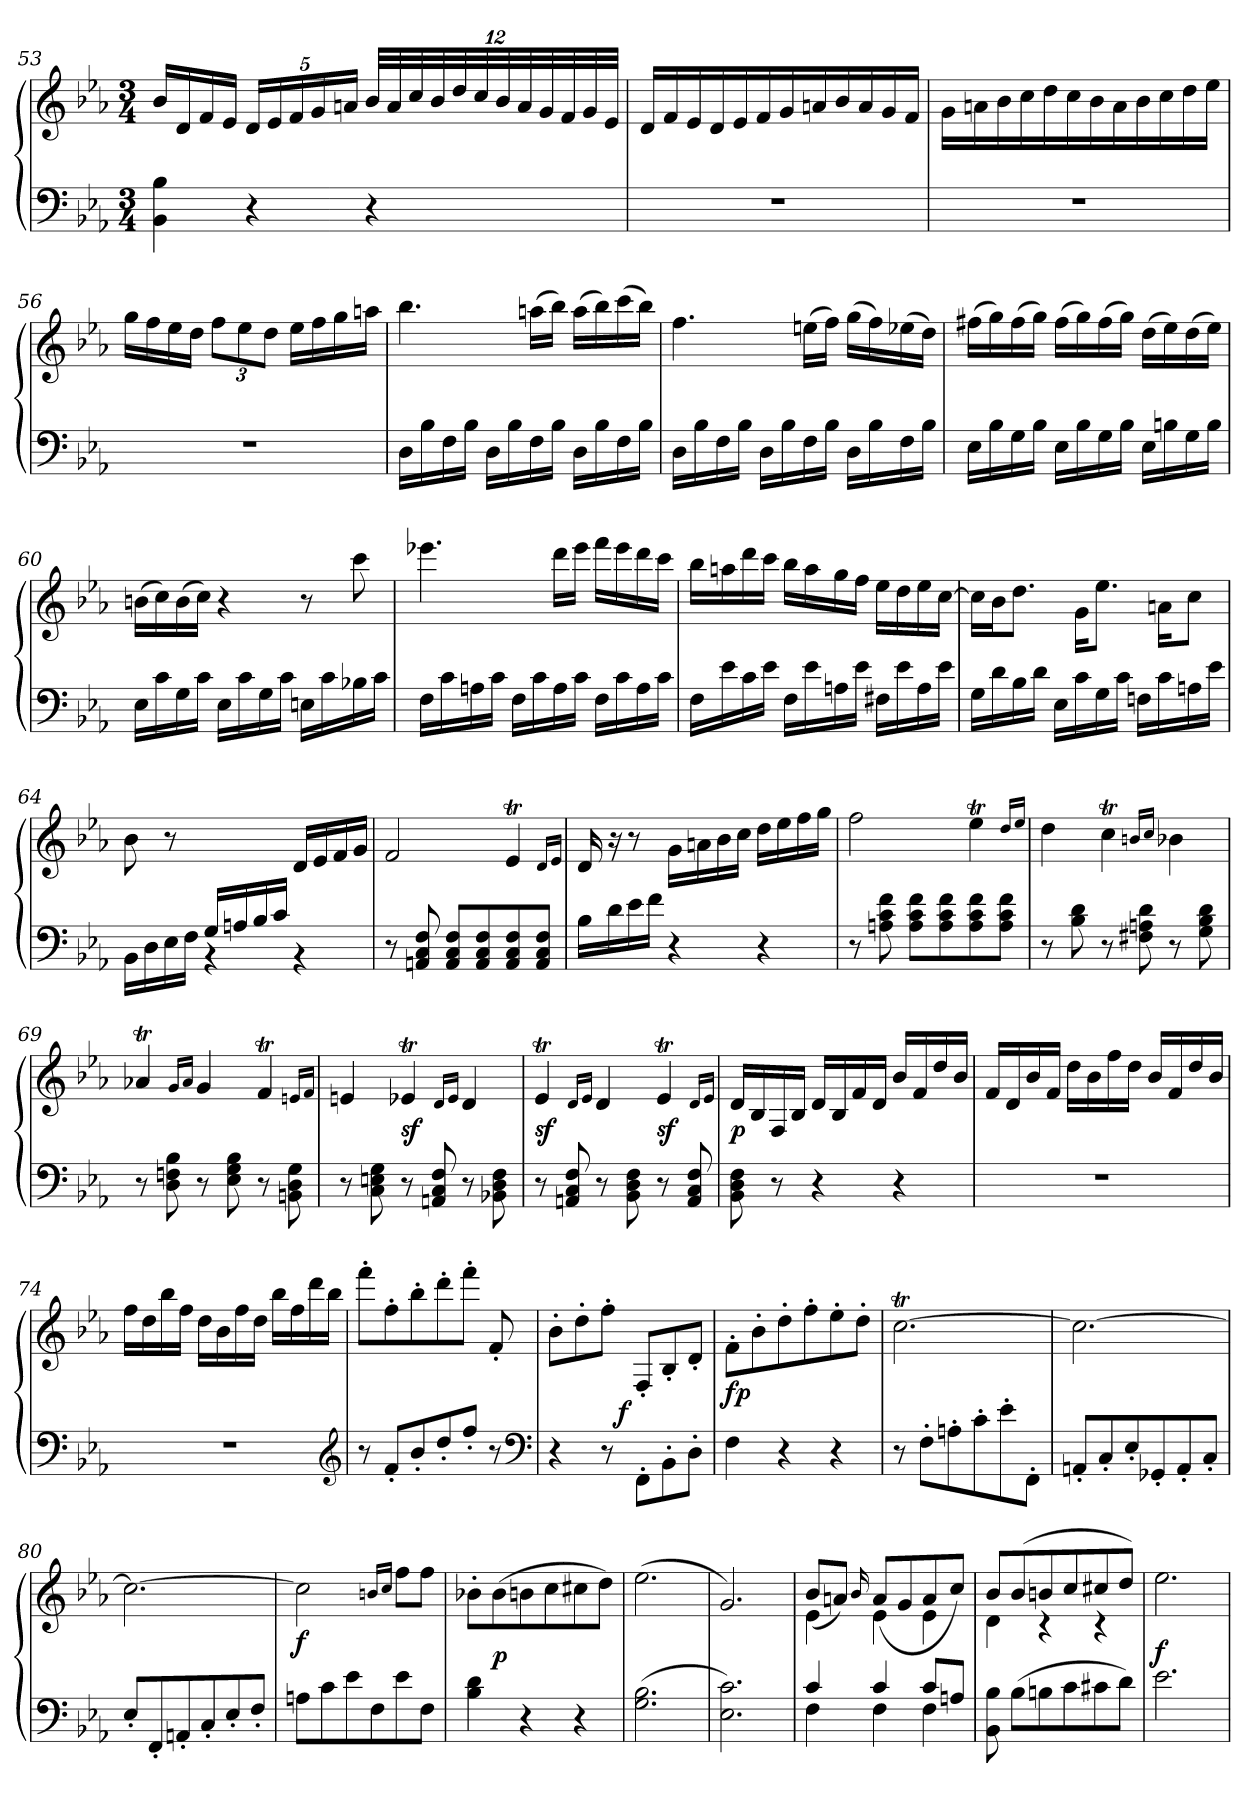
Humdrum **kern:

**kern	**kern	**dynam
*part1	*part1	*part1
*staff2	*staff1	*staff1/2
*clefF4	*clefG2	*
*k[b-e-a-]	*k[b-e-a-]	*
*M3/4	*M3/4	*
=53	=53	=53
4B-\ 4BB-\	16b-/LL	.
.	16d/	.
.	16f/	.
.	16e-/JJ	.
4r	20d/LL	.
.	20e-/	.
.	20f/	.
.	20g/	.
.	20an/JJ	.
4r	48b-/LLL	.
.	48a/	.
.	48cc/	.
.	48b-/	.
.	48dd/	.
.	48cc/	.
.	48b-/	.
.	48a/	.
.	48g/	.
.	48f/	.
.	48g/	.
.	48e-/JJJ	.
=54	=54	=54
2.rF	16d/LL	.
.	16f/	.
.	16e-/	.
.	16d/	.
.	16e-/	.
.	16f/	.
.	16g/	.
.	16an/	.
.	16b-/	.
.	16a/	.
.	16g/	.
.	16f/JJ	.
!!LO:LB:g=z
=55	=55	=55
2.rF	16g\LL	.
.	16an\	.
.	16b-\	.
.	16cc\	.
.	16dd\	.
.	16cc\	.
.	16b-\	.
.	16a\	.
.	16b-\	.
.	16cc\	.
.	16dd\	.
.	16ee-\JJ	.
=56	=56	=56
2.rF	16gg\LL	.
.	16ff\	.
.	16ee-\	.
.	16dd\JJ	.
.	12ff\L	.
.	12ee-\	.
.	12dd\J	.
.	16ee-\LL	.
.	16ff\	.
.	16gg\	.
.	16aan\JJ	.
=57	=57	=57
16D\LL	4.bb-\	.
16B-\	.	.
16F\	.	.
16B-\JJ	.	.
16D\LL	.	.
16B-\	.	.
16F\	(>16aan\LL	.
16B-\JJ	16bb-\JJ)	.
16D\LL	(>16aa\LL	.
16B-\	16bb-\)	.
16F\	(>16ccc\	.
16B-\JJ	16bb-\JJ)	.
=58	=58	=58
16D\LL	4.ff\	.
16B-\	.	.
16F\	.	.
16B-\JJ	.	.
16D\LL	.	.
16B-\	.	.
16F\	(>16een\LL	.
16B-\JJ	16ff\JJ)	.
16D\LL	(>16gg\LL	.
16B-\	16ff\)	.
16F\	(>16ee-X\	.
16B-\JJ	16dd\JJ)	.
!!LO:LB:g=z
=59	=59	=59
16E-\LL	(>16ff#X\LL	.
16B-\	16gg\)	.
16G\	(>16ff#\	.
16B-\JJ	16gg\JJ)	.
16E-\LL	(16ff#\LL	.
16B-\	16gg\)	.
16G\	(16ff#\	.
16B-\JJ	16gg\JJ)	.
16E-\LL	(>16dd\LL	.
16Bn\	16ee-\)	.
16G\	(>16dd\	.
16B\JJ	16ee-\JJ)	.
=60	=60	=60
16E-\LL	(>16bn\LL	.
16c\	16cc\)	.
16G\	(>16b\	.
16c\JJ	16cc\JJ)	.
16E-\LL	4r	.
16c\	.	.
16G\	.	.
16c\JJ	.	.
16En\LL	8r	.
16c\	.	.
16B-X\	8ccc\	.
16c\JJ	.	.
=61	=61	=61
16F\LL	4.eee-X\	.
16c\	.	.
16An\	.	.
16c\JJ	.	.
16F\LL	.	.
16c\	.	.
16A\	16ddd\LL	.
16c\JJ	16eee-\JJ	.
16F\LL	16fff\LL	.
16c\	16eee-\	.
16A\	16ddd\	.
16c\JJ	16ccc\JJ	.
=62	=62	=62
16F\LL	16bb-\LL	.
16e-\	16aan\	.
16c\	16ddd\	.
16e-\JJ	16ccc\JJ	.
16F\LL	16bb-\LL	.
16e-\	16aa\	.
16An\	16gg\	.
16e-\JJ	16ff\JJ	.
16F#X\LL	16ee-\LL	.
16e-\	16dd\	.
16A\	16ee-\	.
16e-\JJ	[16cc\JJ	.
!!LO:LB:g=z
=63	=63	=63
16G\LL	16cc\LL]	.
16d\	16b-\J	.
16B-\	8.dd\J	.
16d\JJ	.	.
16E-\LL	.	.
16c\	16g\KL	.
16G\	8.ee-\J	.
16c\JJ	.	.
16Fn\LL	.	.
16c\	16an\KL	.
16An\	8cc\J	.
16e-\JJ	.	.
=64	=64	=64
*^	*	*
16BB-\LL	4ryy	8b-\	.
16D\	.	.	.
16E-\	.	8r	.
16F\JJ	.	.	.
4rBB	16G/LL	4ryy	.
.	16An/	.	.
.	16B-/	.	.
.	16c/JJ	.	.
4ryy	4rBB	16d/LL	.
.	.	16e-/	.
.	.	16f/	.
.	.	16g/JJ	.
*v	*v	*	*
=65	=65	=65
8r	2f/	.
8F/ 8C/ 8AAn/	.	.
8F/ 8C/ 8AA/L	.	.
8F/ 8C/ 8AA/	.	.
8F/ 8C/ 8AA/	4e-T/	.
8F/ 8C/ 8AA/J	.	.
.	16qqd/LL	.
.	16qqe-/JJ	.
=66	=66	=66
16B-\LL	16d/	.
16d\	16r	.
16e-\	8r	.
16f\JJ	.	.
4r	16g\LL	.
.	16an\	.
.	16b-\	.
.	16cc\JJ	.
4r	16dd\LL	.
.	16ee-\	.
.	16ff\	.
.	16gg\JJ	.
!!LO:PB:g=z
=67	=67	=67
8r	2ff\	.
8f\ 8c\ 8An\	.	.
8f\ 8c\ 8A\L	.	.
8f\ 8c\ 8A\	.	.
8f\ 8c\ 8A\	4ee-T\	.
8f\ 8c\ 8A\J	.	.
.	16qqdd/LL	.
.	16qqee-/JJ	.
=68	=68	=68
8r	4dd\	.
8d\ 8B-\	.	.
8r	4ccT\	cresc.
8d\ 8An\ 8F#X\	.	.
.	16qqbn/LL	.
.	16qqcc/JJ	.
8r	4b-X\	.
8d\ 8B-\ 8G\	.	.
=69	=69	=69
8r	4a-XT/	.
8B-\ 8Fn\ 8D\	.	.
.	16qqg/LL	.
.	16qqa-/JJ	.
8r	4g/	.
8B-\ 8G\ 8E-\	.	.
8r	4fT/	.
8G\ 8D\ 8BBn\	.	.
.	16qqen/LL	.
.	16qqf/JJ	.
=70	=70	=70
8r	4en/	.
8G\ 8En\ 8C\	.	.
8r	4e-XT/	sf
8F/ 8C/ 8AAn/	.	.
.	16qqd/LL	.
.	16qqe-/JJ	.
8r	4d/	.
8F\ 8D\ 8BB-X\	.	.
=71	=71	=71
8r	4e-T/	sf
8F/ 8C/ 8AAn/	.	.
.	16qqd/LL	.
.	16qqe-/JJ	.
8r	4d/	.
8F\ 8D\ 8BB-\	.	.
8r	4e-T/	sf
8F/ 8C/ 8AA/	.	.
.	16qqd/LL	.
.	16qqe-/JJ	.
!!LO:LB:g=z
=72	=72	=72
8F\ 8D\ 8BB-\	16d/LL	p
.	16B-/	.
8r	16F/	.
.	16B-/JJ	.
4r	16d/LL	.
.	16B-/	.
.	16f/	.
.	16d/JJ	.
4r	16b-/LL	.
.	16f/	.
.	16dd/	.
.	16b-/JJ	.
=73	=73	=73
2.rF	16f/LL	.
.	16d/	.
.	16b-/	.
.	16f/JJ	.
.	16dd\LL	.
.	16b-\	.
.	16ff\	.
.	16dd\JJ	.
.	16b-/LL	.
.	16f/	.
.	16dd/	.
.	16b-/JJ	.
=74	=74	=74
2.rF	16ff\LL	.
.	16dd\	.
.	16bb-\	.
.	16ff\JJ	.
.	16dd\LL	.
.	16b-\	.
.	16ff\	.
.	16dd\JJ	.
.	16bb-\LL	.
.	16ff\	.
.	16ddd\	.
.	16bb-\JJ	.
*clefG2	*	*
=75	=75	=75
8r	8fff'\L	.
8f'/L	8ff'\	.
8b-'/	8bb-'\	.
8dd'/	8ddd'\	.
8ff'/J	8fff'\J	.
8r	8f'/	.
*clefF4	*	*
!!LO:LB:g=z
=76	=76	=76
*	*^	*
4r	8b-'\L	4ryy	.
.	8dd'\	.	.
8r	8ff'\J	16ryy	.
!	!	!	!LO:DY:b
.	.	4..ryy	f
8FF'\L	8F'/L	.	.
8BB-'\	8B-'/	.	.
8D'\J	8d'/J	.	.
*	*v	*v	*
=77	=77	=77
4F\	8f'\L	fp
.	8b-'\	.
4r	8dd'\	.
.	8ff'\	.
4r	8ee-'\	.
.	8dd'\J	.
=78	=78	=78
8r	[2.ccT\	.
8F'\L	.	.
8An'\	.	.
8c'\	.	.
8e-'\	.	.
8FF'/J	.	.
=79	=79	=79
8AAn'/L	2.cc\_	.
8C'/	.	.
8E-'/	.	.
8GG-X'/	.	.
8AA'/	.	.
8C'/J	.	.
=80	=80	=80
8E-'/L	2.cc\_	.
8FF'/	.	.
8AAn'/	.	.
8C'/	.	.
8E-'/	.	.
8F'/J	.	.
!!LO:LB:g=z
=81	=81	=81
!	!	!LO:DY:b
8An\L	2cc\]	f
8c\	.	.
8e-\	.	.
8F\	.	.
.	16qqbn/LL	.
.	16qqcc/JJ	.
8e-\	8ff\L	.
8F\J	8ff\J	.
=82	=82	=82
4d\ 4B-\	8b-X'\L	.
.	(>8b-\	p
4r	8bn\	.
.	8cc\	.
4r	8cc#X\	.
.	8dd\J)	.
=83	=83	=83
(>2.B-\ 2.G\	(>2.ee-\	.
=84	=84	=84
2.c\ 2.E-\)	2.g/)	.
=85	=85	=85
*^	*^	*
4F\	4c/	4e-\	(8b-/L	.
.	.	.	8an/J)	.
.	.	.	16qqb-/	.
4F\	4c/	4e-\	(>8a/L	.
.	.	.	8g/	.
4F\	8c/L	4e-\	8a/	.
.	8An/J	.	8cc/J)	.
*v	*v	*	*	*
=86	=86	=86	=86
8B-\ 8BB-\	8b-/L	4d\	.
(>8B-\L	(>8b-/	.	cresc.
8Bn\	8bn/	4rc	.
8c\	8cc/	.	.
8c#X\	8cc#X/	4rc	.
8d\J)	8dd/J)	.	.
*	*v	*v	*
!!LO:LB:g=z
=87	=87	=87
2.e-\	2.ee-\	f
=	=	=
*-	*-	*-
